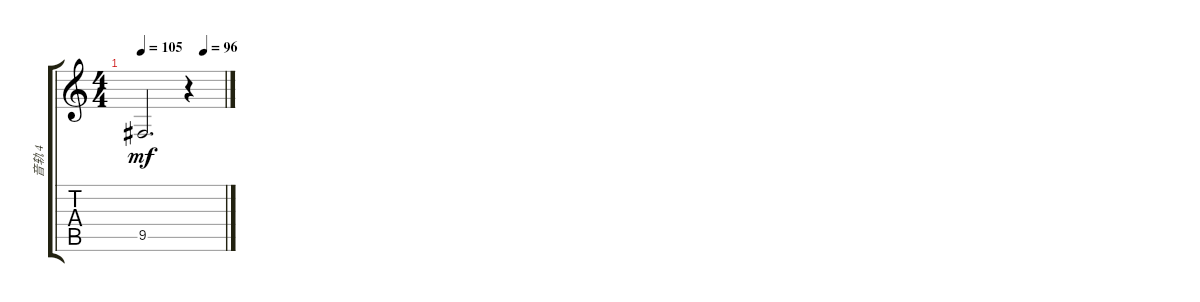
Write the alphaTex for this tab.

\track ("音轨 4" "音轨 4") {instrument stringensemble1}
\staff {score tabs}
\tuning (E4 B3 G3 D3 A2 E2) {hide}
\ts (4 4)
\tempo 105
\tempo (96 0.75)
\clef g2
\ks c
9.5.2{d dy mf} r.4
